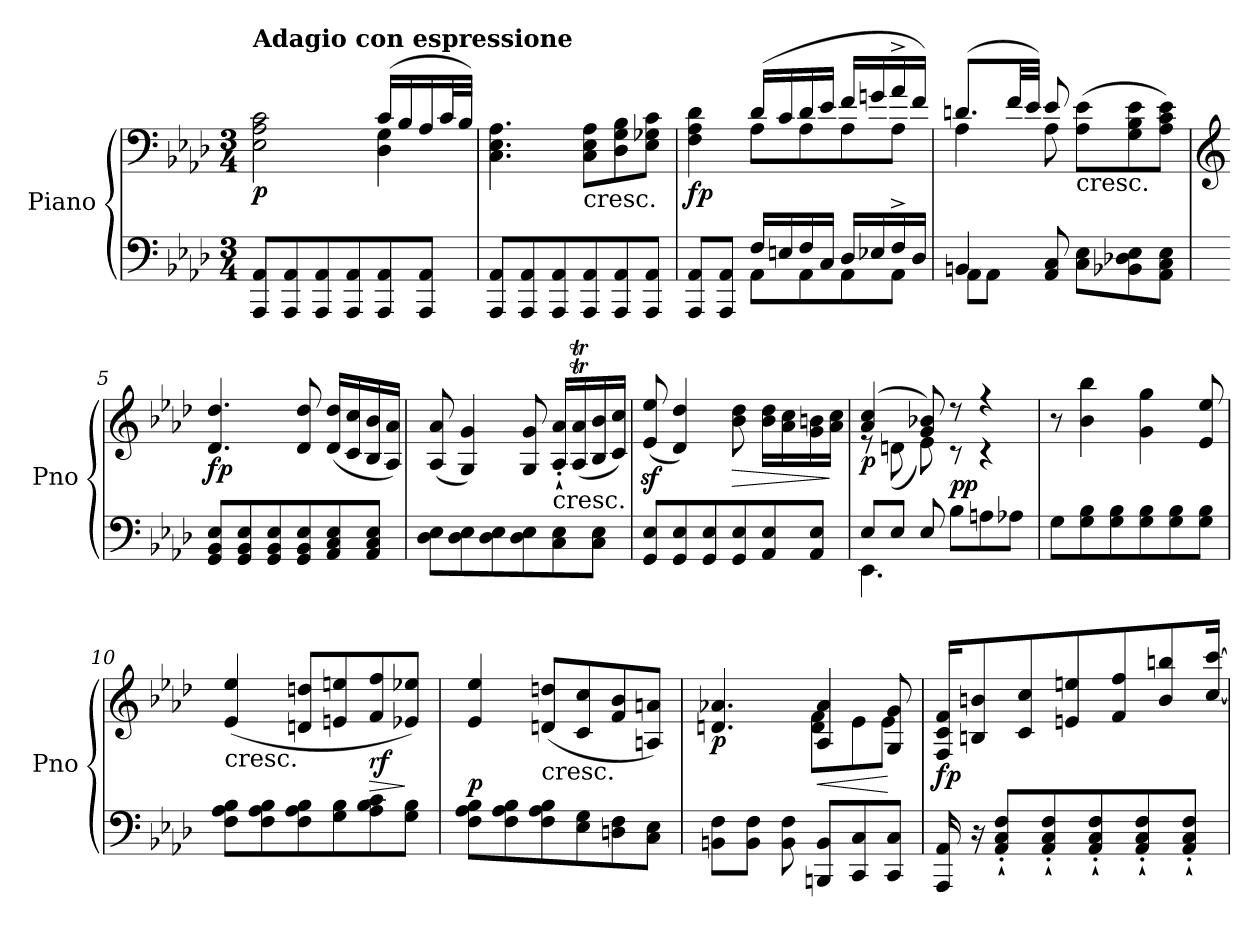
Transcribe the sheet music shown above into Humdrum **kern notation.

**kern	**kern	**dynam
*part1	*part1	*part1
*staff2	*staff1	*staff1/2
*I"Piano	*	*
*I'Pno	*	*
*clefF4	*clefF4	*
*k[b-e-a-d-]	*k[b-e-a-d-]	*
*A-:	*A-:	*
*M3/4	*M3/4	*
=1	=1	=1
*	*^	*
!	!LO:TX:a:B:t=Adagio con espressione	!	!
!	!	!	!LO:DY:b
8AAA-/ 8AA-/L	2E-\ 2A-\ 2c\	2ryy	p
8AAA-/ 8AA-/	.	.	.
8AAA-/ 8AA-/	.	.	.
8AAA-/ 8AA-/	.	.	.
8AAA-/ 8AA-/	(>16c/LL	4D-\ 4G\	.
.	16B-/	.	.
8AAA-/ 8AA-/J	16A-/	.	.
.	32c/L	.	.
.	32B-/JJJ)	.	.
*	*v	*v	*
=2	=2	=2
8AAA-/ 8AA-/L	4.C\ 4.E-\ 4.A-\	.
8AAA-/ 8AA-/	.	.
8AAA-/ 8AA-/	.	.
!	!LO:TX:b:t=cresc.	!
8AAA-/ 8AA-/	8C\ 8E-\ 8A-\L	.
8AAA-/ 8AA-/	8D-\ 8G\ 8B-\	.
8AAA-/ 8AA-/J	8E-\ 8G-X\ 8c\J	.
=3	=3	=3
*^	*^	*
!	!	!	!	!LO:DY:b
8AAA-/ 8AA-/L	4ryy	4F\ 4A-\ 4d-\	4ryy	fp
8AAA-/ 8AA-/J	.	.	.	.
16F/LL	8AA-\L	(>16d-/LL	8A-\L	.
16En/	.	16c/	.	.
16F/	8AA-\	16d-/	8A-\	.
16C/JJ	.	16e-/JJ	.	.
16D-/LL	8AA-\	16f/LL	8A-\	.
16E-X/	.	16gn/	.	.
16F^/	8AA-\J	16a-^/	8A-\J	.
16D-/JJ	.	16f/JJ)	.	.
!!LO:LB:g=z	!!
=4	=4	=4	=4	=4
4BBn/	8AA-\L	(>8.dn/L	4A-\	.
.	8AA-\J	.	.	.
.	.	32f/LL	.	.
.	.	32e-/JJJ)	.	.
8AA-/ 8C/	2ryy	8e-/	8A-\	.
!	!	!LO:TX:b:t=cresc.	!	!
8C\ 8E-\L	.	(<8A-\ 8e-\L	4.ryy	.
8BB-X\ 8D-X\ 8E-\	.	8G\ 8B-\ 8e-\	.	.
8AA-\ 8C\ 8E-\J	.	8A-\ 8c\ 8e-\J)	.	.
*v	*v	*	*	*
*	*v	*v	*
=5	=5	=5
*	*clefG2	*
!	!	!LO:DY:b
8GG/ 8BB-/ 8E-/L	4.d-/ 4.dd-/	fp
8GG/ 8BB-/ 8E-/	.	.
8GG/ 8BB-/ 8E-/	.	.
8GG/ 8BB-/ 8E-/	8d-/ 8dd-/	.
8AA-/ 8C/ 8E-/	(<16d-/ 16dd-/LL	.
.	16c/ 16cc/	.
8AA-/ 8C/ 8E-/J	16B-/ 16b-/	.
.	16A-/ 16a-/JJ)	.
=6	=6	=6
8D-\ 8E-\L	(<8A-/ 8a-/	.
8D-\ 8E-\	4G/ 4g/)	.
8D-\ 8E-\	.	.
8D-\ 8E-\	8G/ 8g/	.
!	!LO:TX:b:t=cresc.	!
8C\ 8E-\	16A-/'` 16a-/'`LL	.
.	(<16A-/T 16a-/T	.
8C\ 8E-\J	16B-/ 16b-/	.
.	16c/ 16cc/JJ)	.
!!LO:LB:g=z
=7	=7	=7
8GG/ 8E-/L	(<8e-/z< 8ee-/z<	.
8GG/ 8E-/	4d-/ 4dd-/)	.
8GG/ 8E-/	.	.
!	!	!LO:HP:b
8GG/ 8E-/	8b-\ 8dd-\	>
8AA-/ 8E-/	16b-\ 16dd-\LL	.
.	16a-\ 16cc\	.
8AA-/ 8E-/J	16g\ 16bn\	.
.	16a-\ 16cc\JJ	]
=8	=8	=8
*^	*^	*
!	!	!	!	!LO:DY:b
8E-/L	4.EE-\	(>4a-/ 4cc/	8re	p
8E-/J	.	.	(<8dn\	.
8E-/	.	8g/ 8b-X/)	8e-\)	.
!	!	!	!	!LO:DY:a=2
8B-\L	4.ryy	8r	8r	pp
8An\	.	4r	4r	.
8A-X\J	.	.	.	.
*v	*v	*	*	*
*	*v	*v	*
=9	=9	=9
8G\L	8r	.
8G\ 8B-\	4b-\ 4bb-\	.
8G\ 8B-\	.	.
8G\ 8B-\	4g\ 4gg\	.
8G\ 8B-\	.	.
8G\ 8B-\J	8e-/ 8ee-/	.
=10	=10	=10
!	!LO:TX:b:t=cresc.	!
8F\ 8A-\ 8B-\L	(<4e-/ 4ee-/	.
8F\ 8A-\ 8B-\	.	.
8F\ 8A-\ 8B-\	8dn/ 8ddn/L	.
8G\ 8B-\	8en/ 8een/	.
!	!	!LO:HP:b
!	!	!LO:DY:n=1:b
8A-\ 8B-\ 8c\	8f/ 8ff/	> rf
8G\ 8B-\J	8e-X/ 8ee-X/J)	]
=11	=11	=11
!	!	!LO:DY:a=2
8F\ 8A-\ 8B-\L	4e-/ 4ee-/	p
8F\ 8A-\ 8B-\	.	.
!	!LO:TX:b:t=cresc.	!
8F\ 8A-\ 8B-\	(<8dn/ 8ddn/L	.
8E-\ 8G\	8c/ 8cc/	.
8Dn\ 8F\	8f/ 8b-/	.
8C\ 8E-\J	8An/ 8an/J)	.
!!LO:LB:g=z
=12	=12	=12
*	*^	*
!	!	!	!LO:DY:b
8BBn\ 8F\L	4.dn/ 4.a-X/	4.ryy	p
8BB\ 8F\J	.	.	.
8BB\ 8F\	.	.	.
!	!	!	!LO:HP:b
8BBBn/ 8BB/L	4A-/ 4a-/	8d\ 8f\L	<
8CC/ 8C/	.	8e-\	.
8CC/ 8C/J	8G/ 8g/	8e-\J	[
=13	=13	=13	=13
!	!	!	!LO:DY:b
*	*v	*v	*
16AAA-/ 16AA-/	16F/ 16c/ 16f/KL	fp
16r	8Bn/ 8bn/	.
8AA-/'` 8C/'` 8F/'`L	.	.
.	8c/ 8cc/	.
8AA-/'` 8C/'` 8F/'`	.	.
.	8en/ 8een/	.
8AA-/'` 8C/'` 8F/'`	.	.
.	8f/ 8ff/	.
8AA-/'` 8C/'` 8F/'`	.	.
.	8b/ 8bbn/	.
8AA-/'` 8C/'` 8F/'`J	.	.
.	[16cc/ [16ccc/Jk	.
=	=	=
*-	*-	*-
